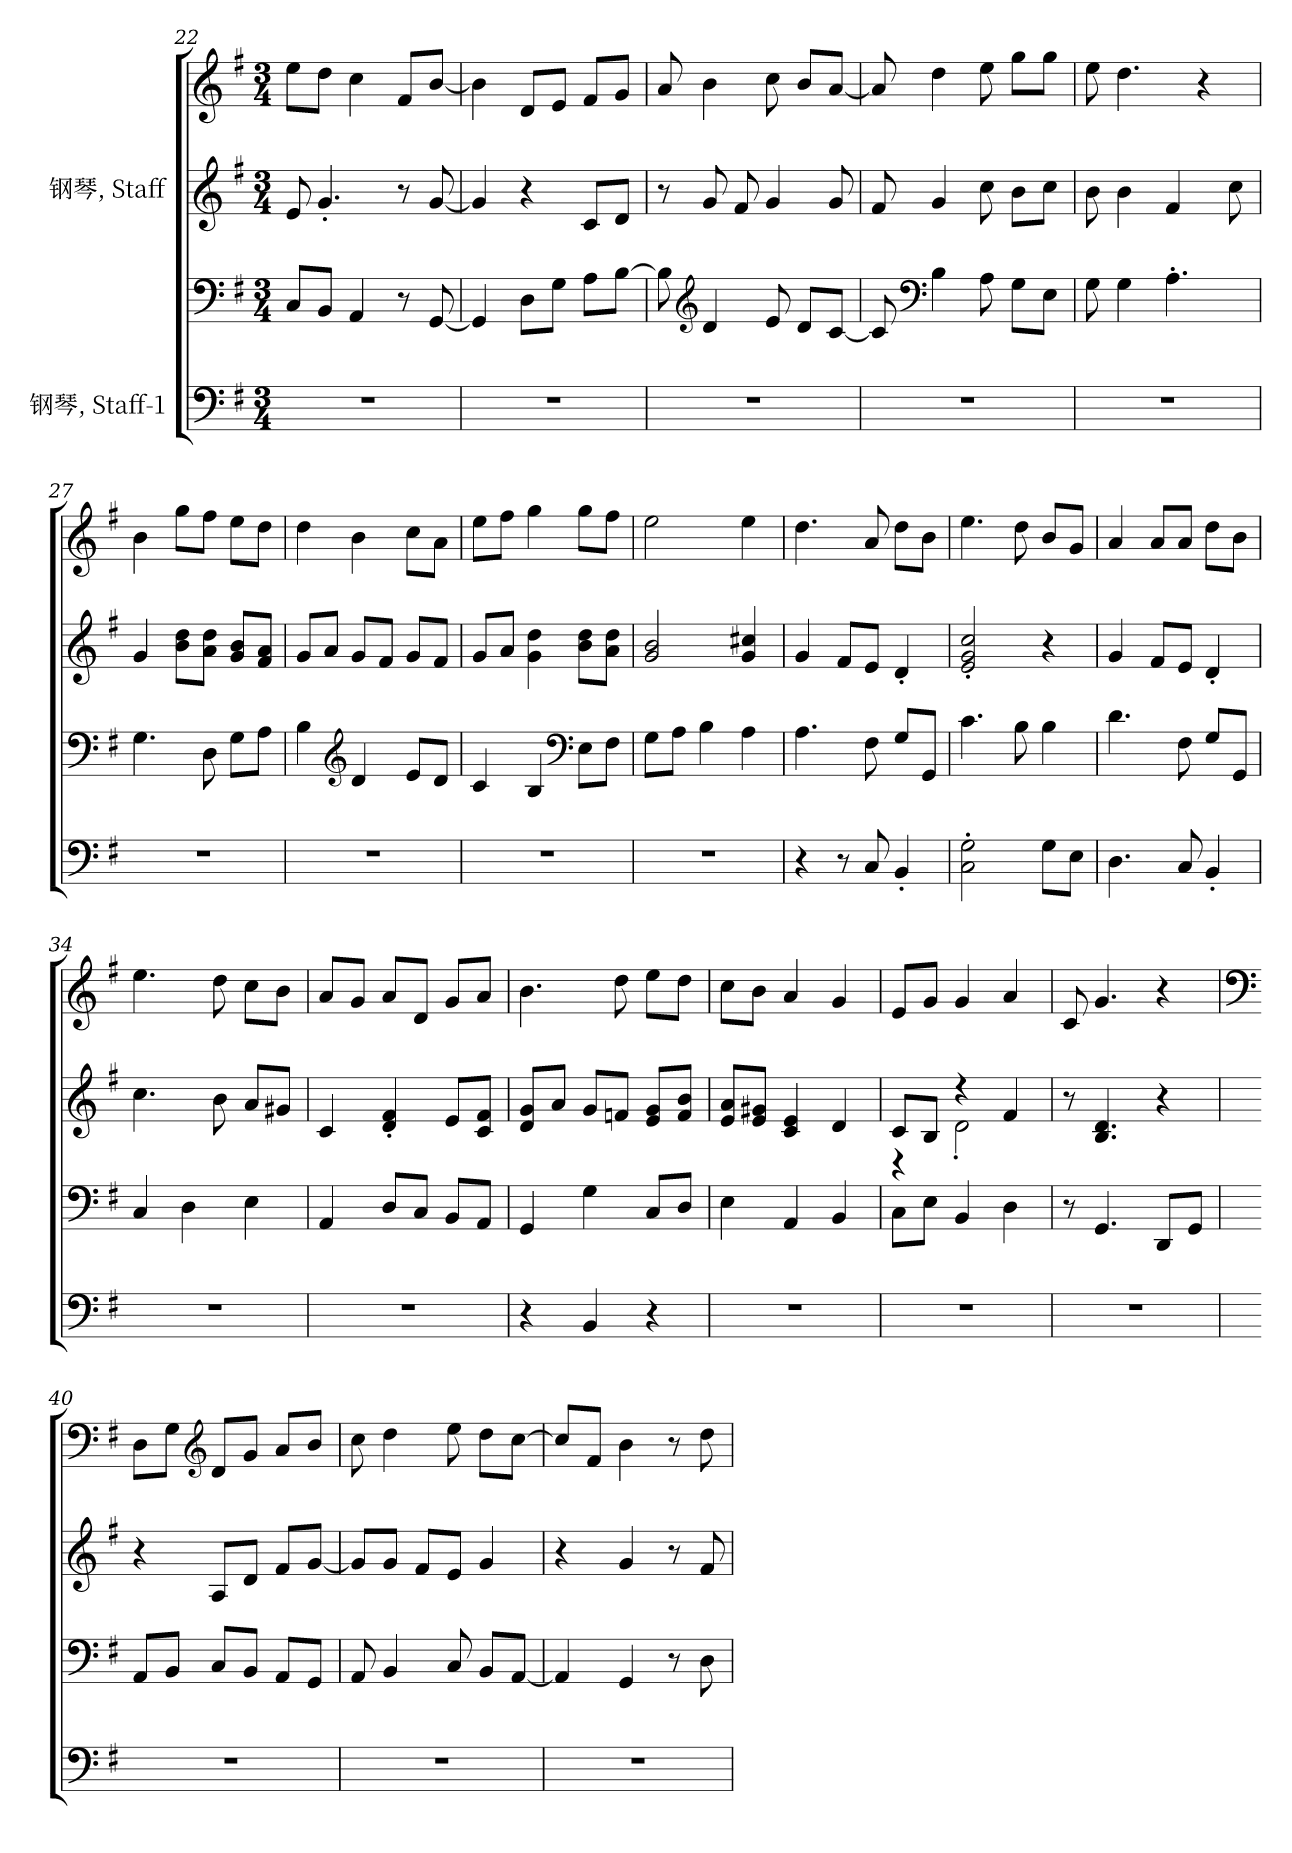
**kern	**kern	**kern	**kern
*part2	*part2	*part1	*part1
*staff4	*staff3	*staff2	*staff1
*I"钢琴, Staff-1	*	*I"钢琴, Staff	*
*clefF4	*clefF4	*clefG2	*clefG2
*k[f#]	*k[f#]	*k[f#]	*k[f#]
*M3/4	*M3/4	*M3/4	*M3/4
=22	=22	=22	=22
2.r	8C/L	8e/	8ee\L
.	8BB/J	4.g'/	8dd\J
.	4AA/	.	4cc\
.	8r	8r	8f#/L
.	[8GG/	[8g/	[8b/J
=23	=23	=23	=23
2.r	4GG/]	4g/]	4b\]
.	8D\L	4r	8d/L
.	8G\J	.	8e/J
.	8A\L	8c/L	8f#/L
.	[8B\J	8d/J	8g/J
=24	=24	=24	=24
2.r	8B\]	8r	8a/
*	*clefG2	*	*
.	4d/	8g/	4b\
.	.	8f#/	.
.	8e/	4g/	8cc\
.	8d/L	.	8b/L
.	[8c/J	8g/	[8a/J
!!LO:LB:g=z
=25	=25	=25	=25
2.r	8c/]	8f#/	8a/]
*	*clefF4	*	*
.	4B\	4g/	4dd\
.	8A\	8cc\	8ee\
.	8G\L	8b\L	8gg\L
.	8E\J	8cc\J	8gg\J
=26	=26	=26	=26
2.r	8G\	8b\	8ee\
.	4G\	4b\	4.dd\
.	4.A'\	4f#/	.
.	.	.	4r
.	.	8cc\	.
=27	=27	=27	=27
2.r	4.G\	4g/	4b\
.	.	8b\ 8dd\L	8gg\L
.	8D\	8a\ 8dd\J	8ff#\J
.	8G\L	8g/ 8b/L	8ee\L
.	8A\J	8f#/ 8a/J	8dd\J
=28	=28	=28	=28
2.r	4B\	8g/L	4dd\
.	.	8a/J	.
*	*clefG2	*	*
.	4d/	8g/L	4b\
.	.	8f#/J	.
.	8e/L	8g/L	8cc\L
.	8d/J	8f#/J	8a\J
=29	=29	=29	=29
2.r	4c/	8g/L	8ee\L
.	.	8a/J	8ff#\J
.	4B/	4g\ 4dd\	4gg\
*	*clefF4	*	*
.	8E\L	8b\ 8dd\L	8gg\L
.	8F#\J	8a\ 8dd\J	8ff#\J
=30	=30	=30	=30
2.r	8G\L	2g/ 2b/	2ee\
.	8A\J	.	.
.	4B\	.	.
.	4A\	4g/ 4cc#X/	4ee\
!!LO:PB:g=z
=31	=31	=31	=31
4r	4.A\	4g/	4.dd\
8r	.	8f#/L	.
8C/	8F#\	8e/J	8a/
4BB'/	8G/L	4d'/	8dd\L
.	8GG/J	.	8b\J
=32	=32	=32	=32
2C\' 2G\'	4.c\	2e/' 2g/' 2cc/'	4.ee\
.	8B\	.	8dd\
8G\L	4B\	4r	8b/L
8E\J	.	.	8g/J
=33	=33	=33	=33
4.D\	4.d\	4g/	4a/
.	.	8f#/L	8a/L
8C/	8F#\	8e/J	8a/J
4BB'/	8G/L	4d'/	8dd\L
.	8GG/J	.	8b\J
=34	=34	=34	=34
2.r	4C/	4.cc\	4.ee\
.	4D\	.	.
.	.	8b\	8dd\
.	4E\	8a/L	8cc\L
.	.	8g#X/J	8b\J
=35	=35	=35	=35
2.r	4AA/	4c/	8a/L
.	.	.	8g/J
.	8D/L	4d/' 4f#/'	8a/L
.	8C/J	.	8d/J
.	8BB/L	8e/L	8g/L
.	8AA/J	8c/ 8f#/J	8a/J
=36	=36	=36	=36
4r	4GG/	8d/ 8g/L	4.b\
.	.	8a/J	.
4BB/	4G\	8g/L	.
.	.	8fn/J	8dd\
4r	8C/L	8e/ 8g/L	8ee\L
.	8D/J	8f/ 8b/J	8dd\J
!!LO:LB:g=z
=37	=37	=37	=37
2.r	4E\	8e/ 8a/L	8cc\L
.	.	8e/ 8g#X/J	8b\J
.	4AA/	4c/ 4e/	4a/
.	4BB/	4d/	4g/
=38	=38	=38	=38
*	*	*^	*
2.r	8C\L	8c/L	4r	8e/L
.	8E\J	8B/J	.	8g/J
.	4BB/	4r	2d'\	4g/
.	4D\	4f#/	.	4a/
*	*	*v	*v	*
=39	=39	=39	=39
2.r	8r	8r	8c/
.	4.GG/	4.B/ 4.d/	4.g/
.	8DD/L	4r	4r
.	8GG/J	.	.
=40	=40	=40	=40
*	*	*	*clefF4
2.r	8AA/L	4r	8D\L
.	8BB/J	.	8G\J
*	*	*	*clefG2
.	8C/L	8A/L	8d/L
.	8BB/J	8d/J	8g/J
.	8AA/L	8f#/L	8a/L
.	8GG/J	[8g/J	8b/J
=41	=41	=41	=41
2.r	8AA/	8g/L]	8cc\
.	4BB/	8g/J	4dd\
.	.	8f#/L	.
.	8C/	8e/J	8ee\
.	8BB/L	4g/	8dd\L
.	[8AA/J	.	[8cc\J
=42	=42	=42	=42
2.r	4AA/]	4r	8cc/L]
.	.	.	8f#/J
.	4GG/	4g/	4b\
.	8r	8r	8r
.	8D\	8f#/	8dd\
=	=	=	=
*-	*-	*-	*-
